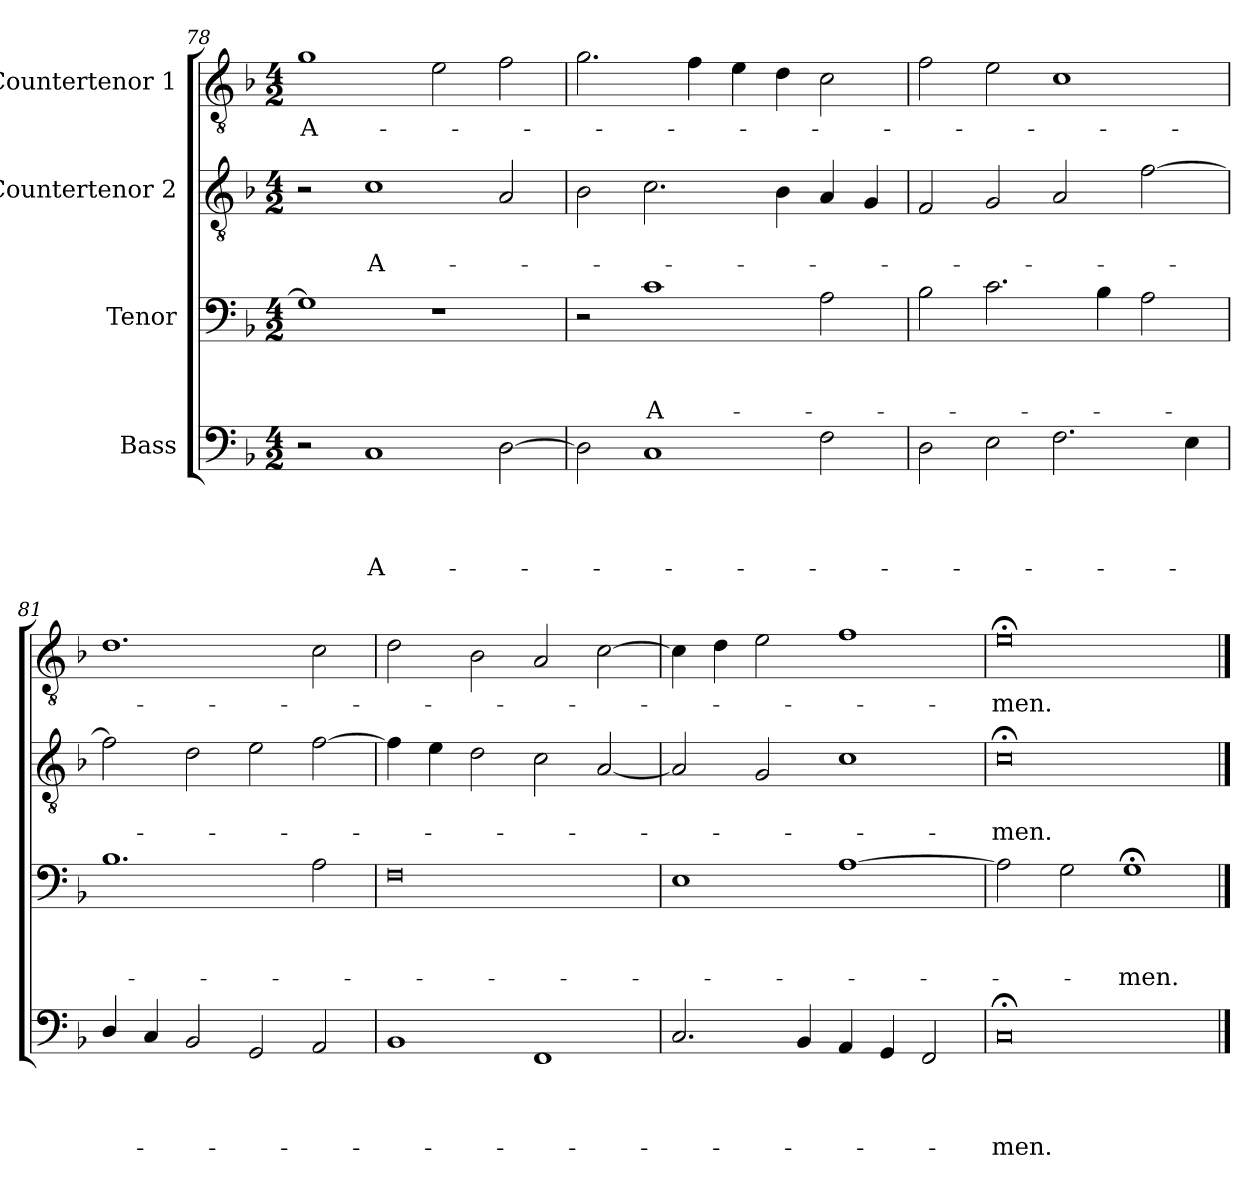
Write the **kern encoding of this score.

**kern	**text	**text	**text	**text	**kern	**text	**text	**text	**kern	**text	**text	**kern	**text
*part4	*part4	*part4	*part4	*part4	*part3	*part3	*part3	*part3	*part2	*part2	*part2	*part1	*part1
*staff4	*staff4	*staff4	*staff4	*staff4	*staff3	*staff3	*staff3	*staff3	*staff2	*staff2	*staff2	*staff1	*staff1
*I"Bass	*	*	*	*	*I"Tenor	*	*	*	*I"Countertenor 2	*	*	*I"Countertenor 1	*
*clefF4	*	*	*	*	*clefF4	*	*	*	*clefGv2	*	*	*clefGv2	*
*k[b-]	*	*	*	*	*k[b-]	*	*	*	*k[b-]	*	*	*k[b-]	*
*F:	*	*	*	*	*F:	*	*	*	*F:	*	*	*F:	*
*M4/2	*	*	*	*	*M4/2	*	*	*	*M4/2	*	*	*M4/2	*
=78	=78	=78	=78	=78	=78	=78	=78	=78	=78	=78	=78	=78	=78
!	!	!	!	!	!	!	!	!	!	!	!	!	!LO:LY:b
2r	.	.	.	.	1G]	.	.	.	2r	.	.	1g	A-
!	!	!	!	!LO:LY:b	!	!	!	!	!	!	!LO:LY:b:rj	!	!
1C	.	.	.	A-	.	.	.	.	1c	.	A-	.	.
.	.	.	.	.	1r	.	.	.	.	.	.	2e\	.
[>2D\	.	.	.	.	.	.	.	.	2A/	.	.	2f\	.
=79!	=79!	=79!	=79!	=79!	=79!	=79!	=79!	=79!	=79!	=79!	=79!	=79!	=79!
2D\]	.	.	.	.	2r	.	.	.	2B-\	.	.	2.g\	.
!	!	!	!	!	!	!	!	!LO:LY:b:rj	!	!	!	!	!
1C	.	.	.	.	1c	.	.	A-	2.c\	.	.	.	.
.	.	.	.	.	.	.	.	.	.	.	.	4f\	.
.	.	.	.	.	.	.	.	.	.	.	.	4e\	.
.	.	.	.	.	.	.	.	.	4B-\	.	.	4d\	.
2F\	.	.	.	.	2A\	.	.	.	4A/	.	.	2c\	.
.	.	.	.	.	.	.	.	.	4G/	.	.	.	.
!!LO:PB:g=z
=80!	=80!	=80!	=80!	=80!	=80!	=80!	=80!	=80!	=80!	=80!	=80!	=80!	=80!
2D\	.	.	.	.	2B-\	.	.	.	2F/	.	.	2f\	.
2E\	.	.	.	.	2.c\	.	.	.	2G/	.	.	2e\	.
2.F\	.	.	.	.	.	.	.	.	2A/	.	.	1c	.
.	.	.	.	.	4B-\	.	.	.	.	.	.	.	.
.	.	.	.	.	2A\	.	.	.	[>2f\	.	.	.	.
4E\	.	.	.	.	.	.	.	.	.	.	.	.	.
=81!	=81!	=81!	=81!	=81!	=81!	=81!	=81!	=81!	=81!	=81!	=81!	=81!	=81!
4D/	.	.	.	.	1.B-	.	.	.	2f\]	.	.	1.d	.
4C/	.	.	.	.	.	.	.	.	.	.	.	.	.
2BB-/	.	.	.	.	.	.	.	.	2d\	.	.	.	.
2GG/	.	.	.	.	.	.	.	.	2e\	.	.	.	.
2AA/	.	.	.	.	2A\	.	.	.	[>2f\	.	.	2c\	.
=82!	=82!	=82!	=82!	=82!	=82!	=82!	=82!	=82!	=82!	=82!	=82!	=82!	=82!
1BB-	.	.	.	.	0F	.	.	.	4f\]	.	.	2d\	.
.	.	.	.	.	.	.	.	.	4e\	.	.	.	.
.	.	.	.	.	.	.	.	.	2d\	.	.	2B-\	.
1FF	.	.	.	.	.	.	.	.	2c\	.	.	2A/	.
.	.	.	.	.	.	.	.	.	[<2A/	.	.	[>2c\	.
=83!	=83!	=83!	=83!	=83!	=83!	=83!	=83!	=83!	=83!	=83!	=83!	=83!	=83!
2.C/	.	.	.	.	1E	.	.	.	2A/]	.	.	4c\]	.
.	.	.	.	.	.	.	.	.	.	.	.	4d\	.
.	.	.	.	.	.	.	.	.	2G/	.	.	2e\	.
4BB-/	.	.	.	.	.	.	.	.	.	.	.	.	.
4AA/	.	.	.	.	[>1A	.	.	.	1c	.	.	1f	.
4GG/	.	.	.	.	.	.	.	.	.	.	.	.	.
2FF/	.	.	.	.	.	.	.	.	.	.	.	.	.
=84!	=84!	=84!	=84!	=84!	=84!	=84!	=84!	=84!	=84!	=84!	=84!	=84!	=84!
!	!	!	!	!LO:LY:b	!	!	!	!	!	!	!LO:LY:b:rj	!	!LO:LY:b
0C;	.	.	.	-men.	2A\]	.	.	.	0c;<	.	-men.	0e;<	-men.
.	.	.	.	.	2G\	.	.	.	.	.	.	.	.
!	!	!	!	!	!	!	!	!LO:LY:b:rj	!	!	!	!	!
.	.	.	.	.	1G;<	.	.	-men.	.	.	.	.	.
==	==	==	==	==	==	==	==	==	==	==	==	==	==
*-	*-	*-	*-	*-	*-	*-	*-	*-	*-	*-	*-	*-	*-
